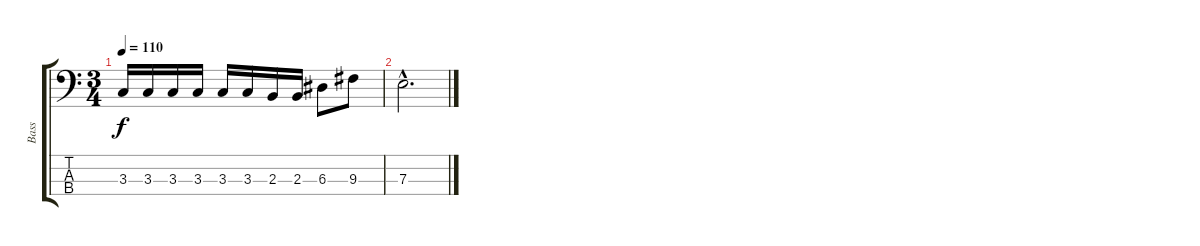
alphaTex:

\track ("Bass" "Bass") {instrument electricbassfinger}
\staff {score tabs}
\tuning (G2 D2 A1 E1) {hide}
\ts (3 4)
\tempo 110
\clef f4
\ks c
3.3.16{dy f} 3.3.16 3.3.16 3.3.16 3.3.16 3.3.16 2.3.16 2.3.16 6.3.8 9.3.8 |
7.3{hac}.2{d volume 0}
